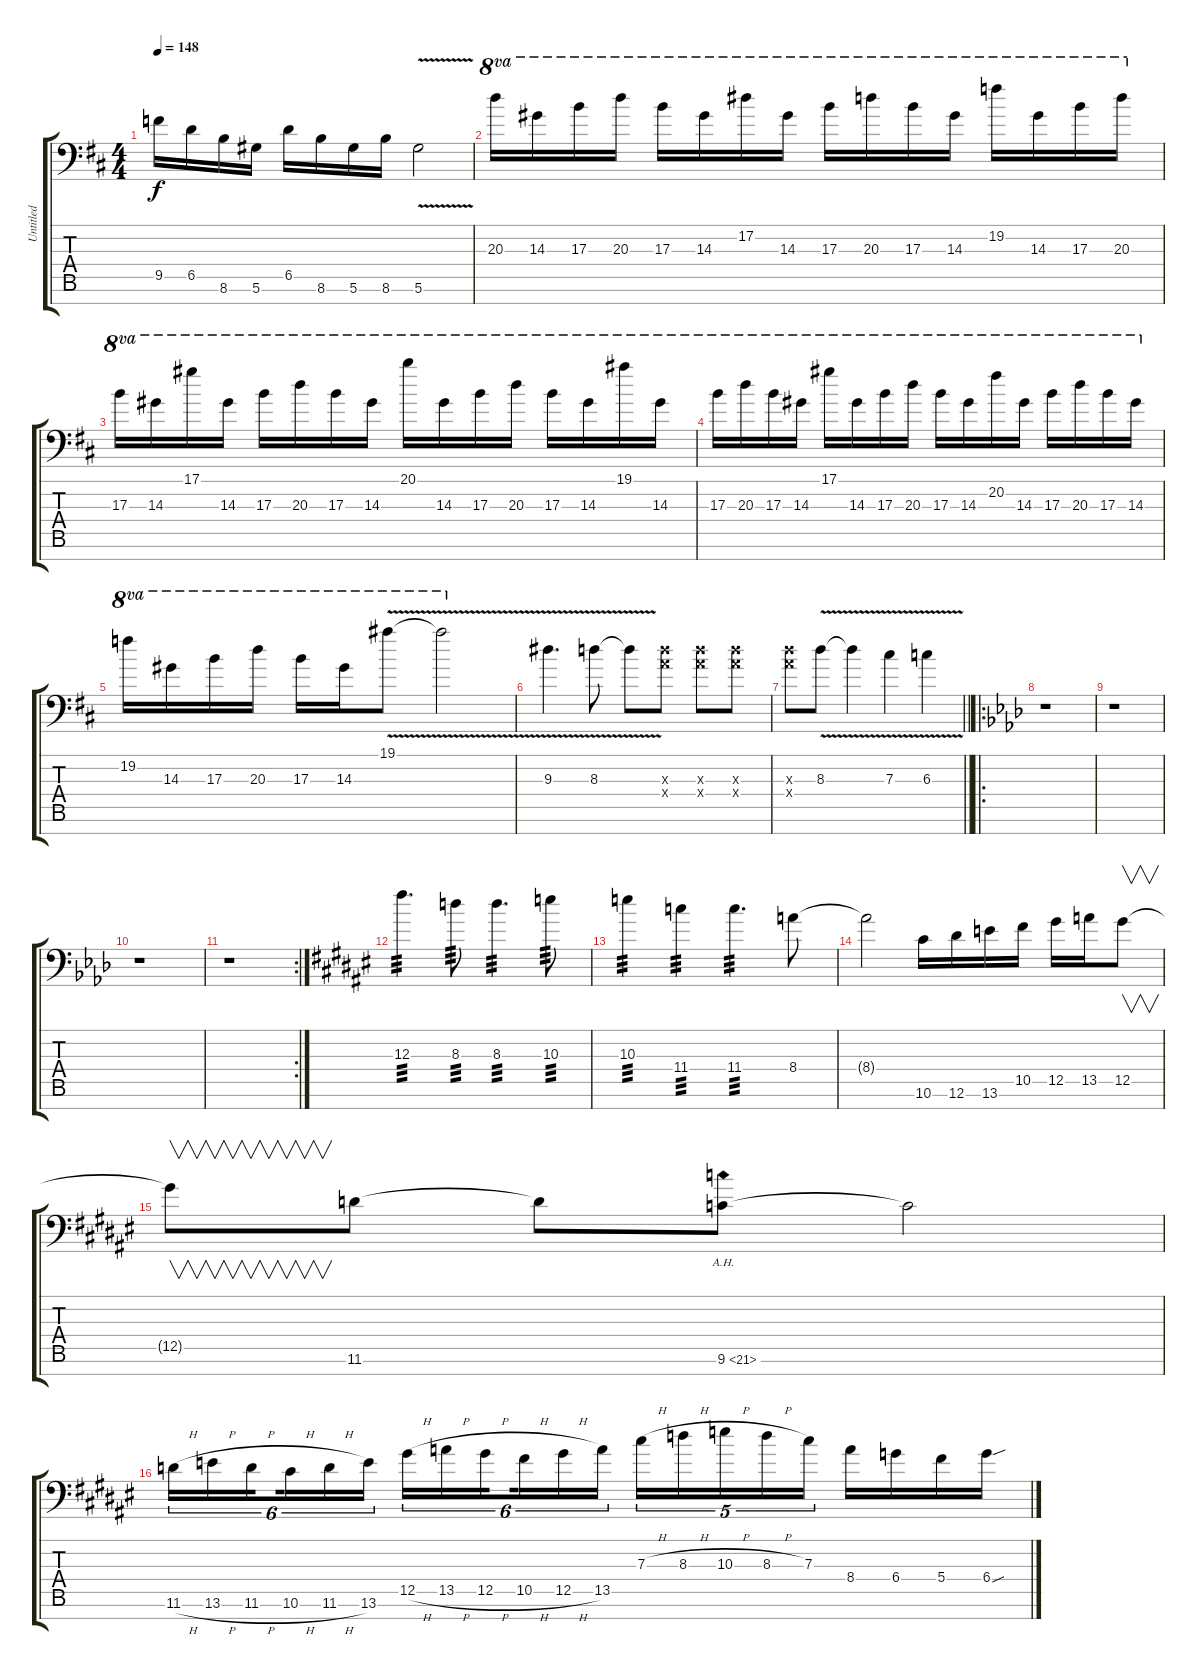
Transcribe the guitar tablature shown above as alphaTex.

\track ("Untitled" "Untitled") {instrument distortionguitar}
\staff {score tabs}
\tuning (Eb4 Bb3 Gb3 Db3 Ab2 Eb2 Bb1) {hide}
\ts (4 4)
\tempo 148
\clef f4
\ks d
9.5.16{dy f} 6.5.16 8.6.16 5.6.16 6.5.16 8.6.16 5.6.16 8.6.16 5.6{v}.2 |
20.3.16{ot 8va} 14.3.16{ot 8va} 17.3.16{ot 8va} 20.3.16{ot 8va} 17.3.16{ot 8va} 14.3.16{ot 8va} 17.2.16{ot 8va} 14.3.16{ot 8va} 17.3.16{ot 8va} 20.3.16{ot 8va} 17.3.16{ot 8va} 14.3.16{ot 8va} 19.2.16{ot 8va} 14.3.16{ot 8va} 17.3.16{ot 8va} 20.3.16{ot 8va} |
17.3.16{ot 8va} 14.3.16{ot 8va} 17.1.16{ot 8va} 14.3.16{ot 8va} 17.3.16{ot 8va} 20.3.16{ot 8va} 17.3.16{ot 8va} 14.3.16{ot 8va} 20.1.16{ot 8va} 14.3.16{ot 8va} 17.3.16{ot 8va} 20.3.16{ot 8va} 17.3.16{ot 8va} 14.3.16{ot 8va} 19.1.16{ot 8va} 14.3.16{ot 8va} |
17.3.16{ot 8va} 20.3.16{ot 8va} 17.3.16{ot 8va} 14.3.16{ot 8va} 17.1.16{ot 8va} 14.3.16{ot 8va} 17.3.16{ot 8va} 20.3.16{ot 8va} 17.3.16{ot 8va} 14.3.16{ot 8va} 20.2.16{ot 8va} 14.3.16{ot 8va} 17.3.16{ot 8va} 20.3.16{ot 8va} 17.3.16{ot 8va} 14.3.16{ot 8va} |
19.2.16{ot 8va} 14.3.16{ot 8va} 17.3.16{ot 8va} 20.3.16{ot 8va} 17.3.16{ot 8va} 14.3.16{ot 8va} 19.1{v}.8{ot 8va} 19.1{v t}.2{ot 8va} |
9.3{v}.4{d} 8.3{v}.8 8.3{v t}.8 (8.3{x} 8.4{x}).8 (8.3{x} 8.4{x}).8 (8.3{x} 8.4{x}).8 |
\barLineRight lightlight
(8.3{x} 8.4{x}).8 8.3{v}.8 8.3{v t}.4 7.3{v}.4 6.3{v}.4 |
\ro
\ks ab
r.1 |
r.1 |
r.1 |
\rc 2
r.1 |
\ks f#
12.3.4{d tp 3} 8.3.8{tp 3} 8.3.4{d tp 3} 10.3.8{tp 3} |
10.3.4{tp 3} 11.4.4{tp 3} 11.4.4{d tp 3} 8.4.8 |
8.4{t}.2 10.6.16 12.6.16 13.6.16 10.5.16 12.5.16 13.5.16 12.5.8{v} |
12.5{t}.8{v} 11.6.8 11.6{t}.8 9.6{ah 12}.8 9.6{t}.2 |
11.6{h}.16{tu (6 4)} 13.6{h}.16{tu (6 4)} 11.6{h}.16{tu (6 4) beam splitsecondary} 10.6{h}.16{tu (6 4)} 11.6{h}.16{tu (6 4)} 13.6.16{tu (6 4)} 12.5{h}.16{tu (6 4)} 13.5{h}.16{tu (6 4)} 12.5{h}.16{tu (6 4) beam splitsecondary} 10.5{h}.16{tu (6 4)} 12.5{h}.16{tu (6 4)} 13.5.16{tu (6 4)} 7.3{h}.16{tu (5 4)} 8.3{h}.16{tu (5 4)} 10.3{h}.16{tu (5 4)} 8.3{h}.16{tu (5 4)} 7.3.16{tu (5 4)} 8.4.16 6.4.16 5.4.16 6.4{sou}.16
